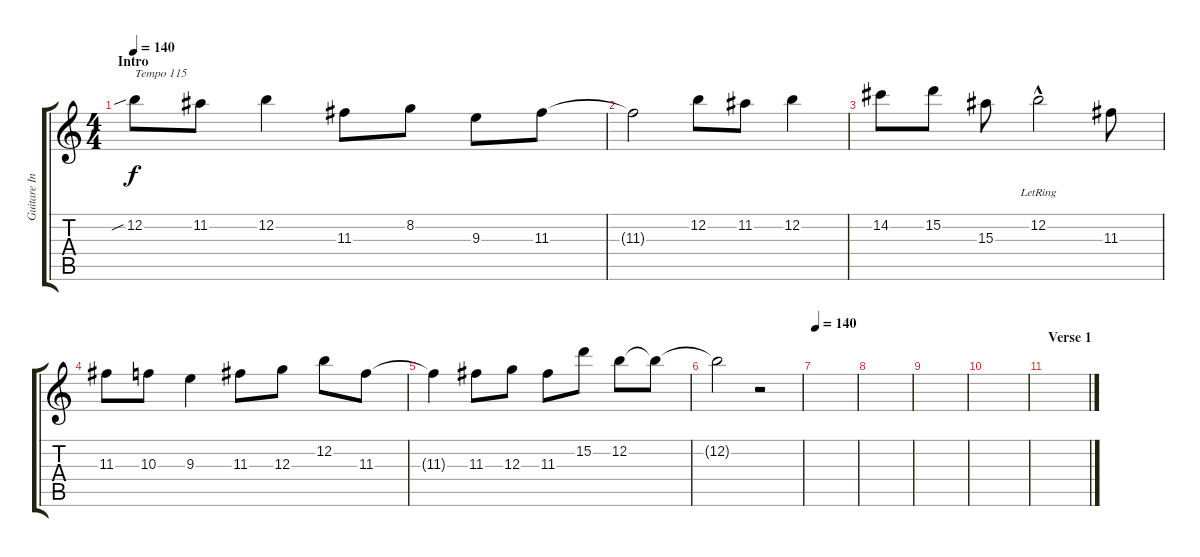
\track ("Guitare Intro/Bridges" "Guitare In") {instrument electricguitarjazz}
\staff {score tabs}
\tuning (E4 B3 G3 D3 A2 E2) {hide}
\ts (4 4)
\section ("" "Intro")
\tempo 140
\tempo 115
\tempo 140
\clef g2
\ks c
12.2{sib}.8{txt "Tempo 115" dy f volume 12 instrument electricguitarjazz} 11.2.8 12.2.4 11.3.8 8.2.8 9.3.8 11.3.8 |
11.3{t}.2 12.2.8 11.2.8 12.2.4 |
14.2.8 15.2.8 15.3.8 12.2{hac lr}.2 11.3.8 |
11.3.8 10.3.8 9.3.4 11.3.8 12.3.8 12.2.8 11.3.8 |
11.3{t}.4 11.3.8 12.3.8 11.3.8 15.2.8 12.2.8 12.2{t}.8 |
12.2{t}.2 r.2 |
\tempo 140
|
|
|
|
\section ("" "Verse 1")
